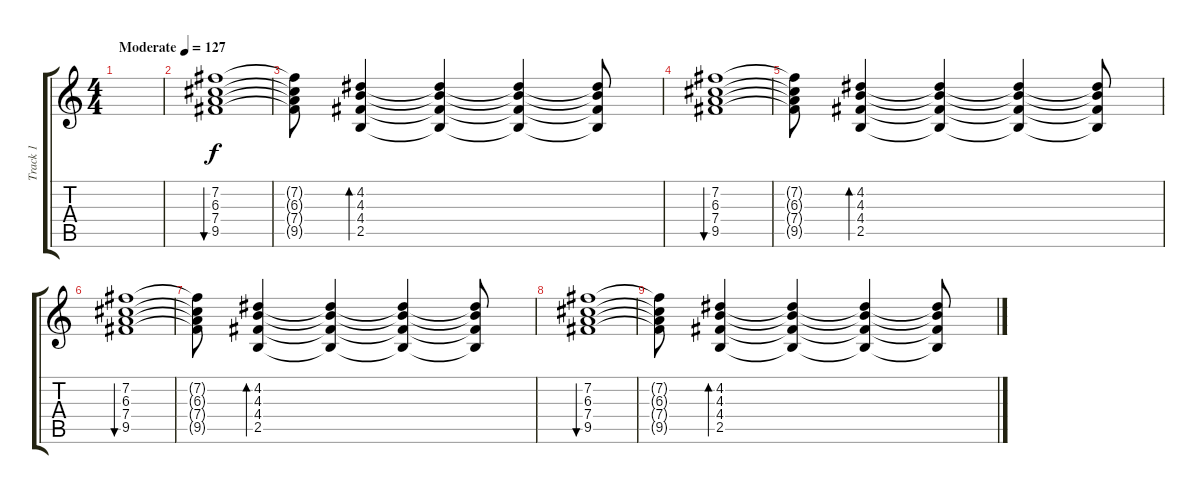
\track ("Track 1" "Track 1") {instrument electricguitarclean}
\staff {score tabs}
\tuning (E4 B3 G3 D3 A2 E2) {hide}
\ts (4 4)
\tempo (127 "Moderate")
\clef g2
\ks c
|
(7.2 6.3 7.4 9.5).1{bu 480} |
(7.2{t} 6.3{t} 7.4{t} 9.5{t}).8 (4.2 4.3 4.4 2.5).4{bd 240} (4.2{t} 4.3{t} 4.4{t} 2.5{t}).4 (4.2{t} 4.3{t} 4.4{t} 2.5{t}).4 (4.2{t} 4.3{t} 4.4{t} 2.5{t}).8 |
(7.2 6.3 7.4 9.5).1{bu 480} |
(7.2{t} 6.3{t} 7.4{t} 9.5{t}).8 (4.2 4.3 4.4 2.5).4{bd 240} (4.2{t} 4.3{t} 4.4{t} 2.5{t}).4 (4.2{t} 4.3{t} 4.4{t} 2.5{t}).4 (4.2{t} 4.3{t} 4.4{t} 2.5{t}).8 |
(7.2 6.3 7.4 9.5).1{bu 480} |
(7.2{t} 6.3{t} 7.4{t} 9.5{t}).8 (4.2 4.3 4.4 2.5).4{bd 240} (4.2{t} 4.3{t} 4.4{t} 2.5{t}).4 (4.2{t} 4.3{t} 4.4{t} 2.5{t}).4 (4.2{t} 4.3{t} 4.4{t} 2.5{t}).8 |
(7.2 6.3 7.4 9.5).1{bu 480} |
(7.2{t} 6.3{t} 7.4{t} 9.5{t}).8 (4.2 4.3 4.4 2.5).4{bd 240} (4.2{t} 4.3{t} 4.4{t} 2.5{t}).4 (4.2{t} 4.3{t} 4.4{t} 2.5{t}).4 (4.2{t} 4.3{t} 4.4{t} 2.5{t}).8
